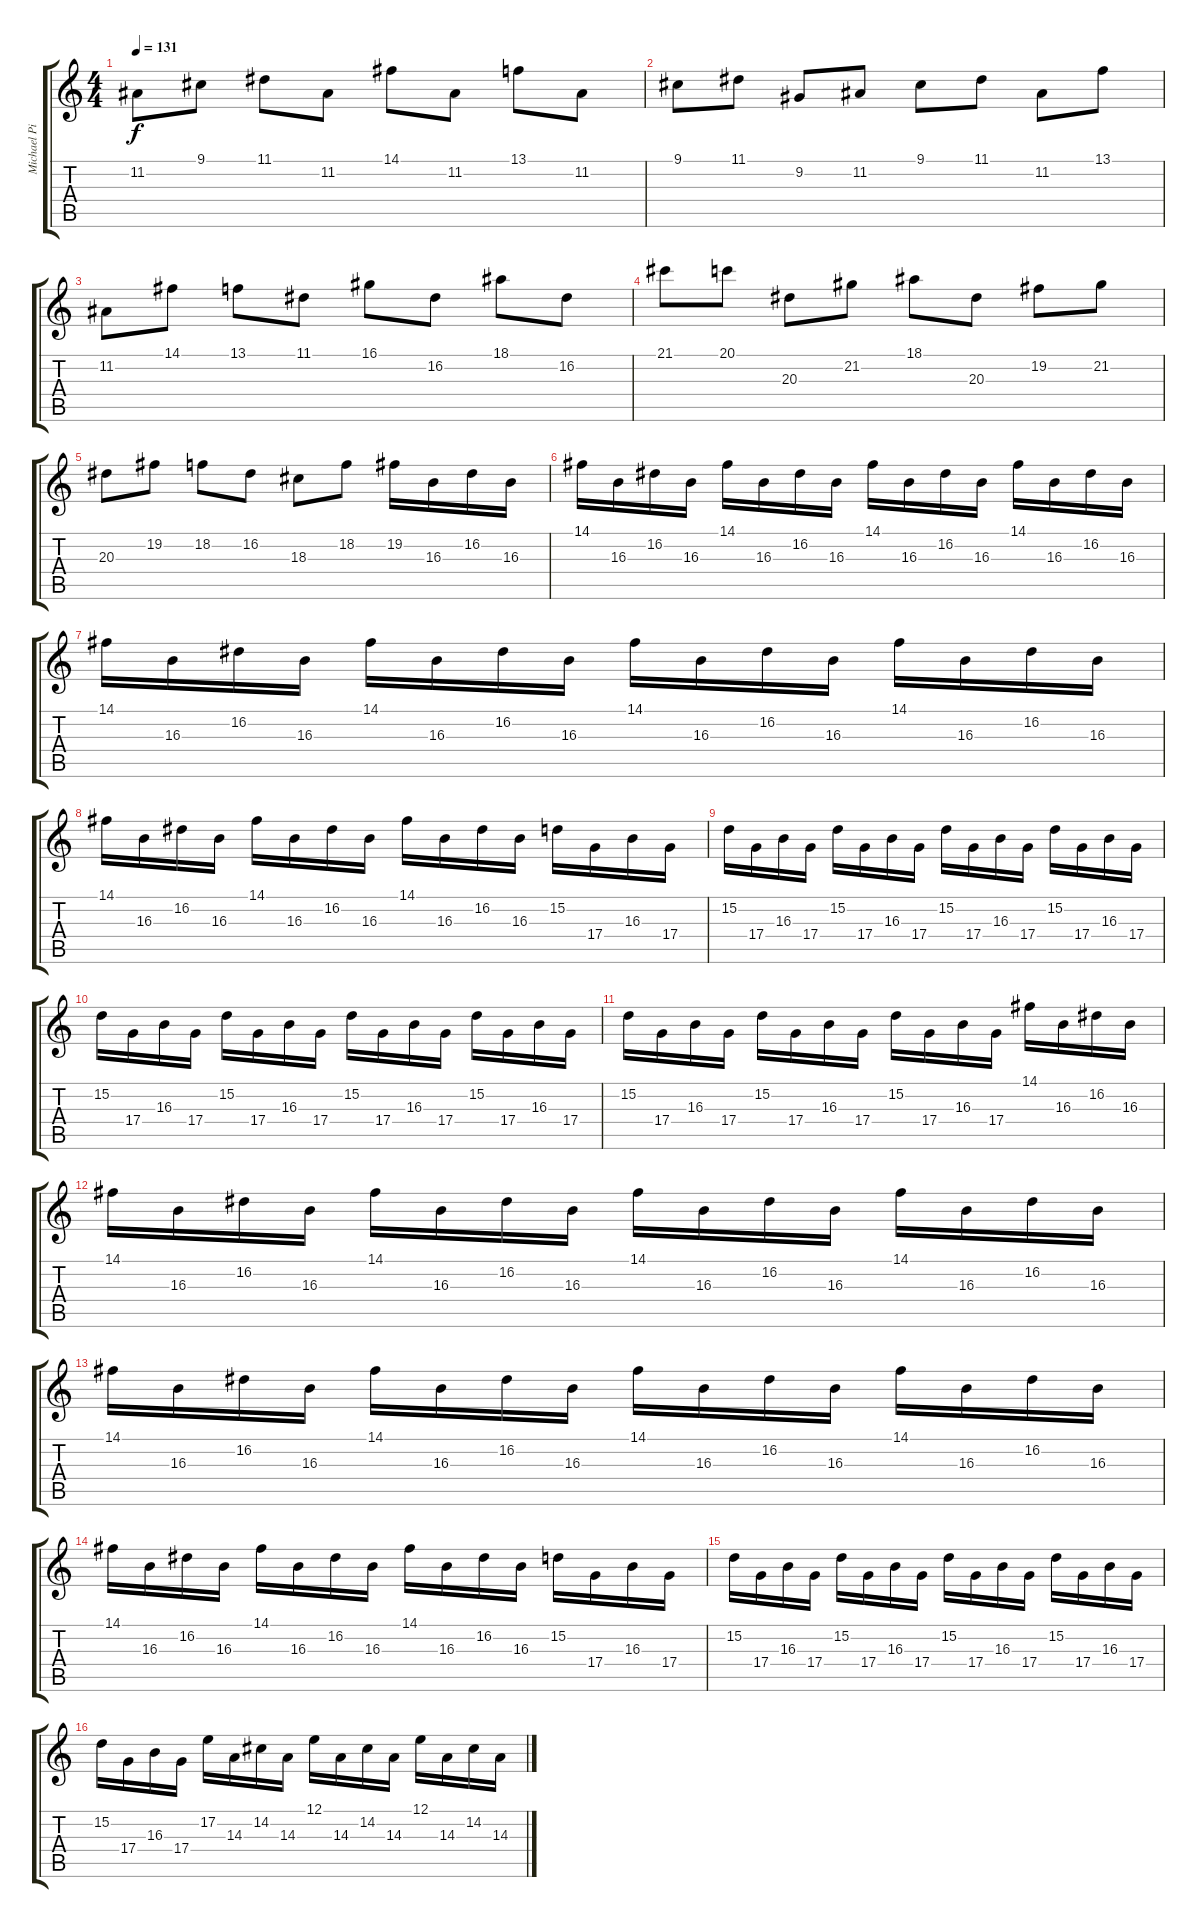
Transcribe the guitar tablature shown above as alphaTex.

\track ("Michael Pinnella (piano)" "Michael Pi") {instrument electricgrandpiano}
\staff {score tabs}
\tuning (E4 B3 G3 D3 A2 E2) {hide}
\ts (4 4)
\tempo 131
\clef g2
\ks c
11.2.8{dy f} 9.1.8 11.1.8 11.2.8 14.1.8 11.2.8 13.1.8 11.2.8 |
9.1.8 11.1.8 9.2.8 11.2.8 9.1.8 11.1.8 11.2.8 13.1.8 |
11.2.8 14.1.8 13.1.8 11.1.8 16.1.8 16.2.8 18.1.8 16.2.8 |
21.1.8 20.1.8 20.3.8 21.2.8 18.1.8 20.3.8 19.2.8 21.2.8 |
20.3.8 19.2.8 18.2.8 16.2.8 18.3.8 18.2.8 19.2.16 16.3.16 16.2.16 16.3.16 |
14.1.16 16.3.16 16.2.16 16.3.16 14.1.16 16.3.16 16.2.16 16.3.16 14.1.16 16.3.16 16.2.16 16.3.16 14.1.16 16.3.16 16.2.16 16.3.16 |
14.1.16 16.3.16 16.2.16 16.3.16 14.1.16 16.3.16 16.2.16 16.3.16 14.1.16 16.3.16 16.2.16 16.3.16 14.1.16 16.3.16 16.2.16 16.3.16 |
14.1.16 16.3.16 16.2.16 16.3.16 14.1.16 16.3.16 16.2.16 16.3.16 14.1.16 16.3.16 16.2.16 16.3.16 15.2.16 17.4.16 16.3.16 17.4.16 |
15.2.16 17.4.16 16.3.16 17.4.16 15.2.16 17.4.16 16.3.16 17.4.16 15.2.16 17.4.16 16.3.16 17.4.16 15.2.16 17.4.16 16.3.16 17.4.16 |
15.2.16 17.4.16 16.3.16 17.4.16 15.2.16 17.4.16 16.3.16 17.4.16 15.2.16 17.4.16 16.3.16 17.4.16 15.2.16 17.4.16 16.3.16 17.4.16 |
15.2.16 17.4.16 16.3.16 17.4.16 15.2.16 17.4.16 16.3.16 17.4.16 15.2.16 17.4.16 16.3.16 17.4.16 14.1.16 16.3.16 16.2.16 16.3.16 |
14.1.16 16.3.16 16.2.16 16.3.16 14.1.16 16.3.16 16.2.16 16.3.16 14.1.16 16.3.16 16.2.16 16.3.16 14.1.16 16.3.16 16.2.16 16.3.16 |
14.1.16 16.3.16 16.2.16 16.3.16 14.1.16 16.3.16 16.2.16 16.3.16 14.1.16 16.3.16 16.2.16 16.3.16 14.1.16 16.3.16 16.2.16 16.3.16 |
14.1.16 16.3.16 16.2.16 16.3.16 14.1.16 16.3.16 16.2.16 16.3.16 14.1.16 16.3.16 16.2.16 16.3.16 15.2.16 17.4.16 16.3.16 17.4.16 |
15.2.16 17.4.16 16.3.16 17.4.16 15.2.16 17.4.16 16.3.16 17.4.16 15.2.16 17.4.16 16.3.16 17.4.16 15.2.16 17.4.16 16.3.16 17.4.16 |
15.2.16 17.4.16 16.3.16 17.4.16 17.2.16 14.3.16 14.2.16 14.3.16 12.1.16 14.3.16 14.2.16 14.3.16 12.1.16 14.3.16 14.2.16 14.3.16
